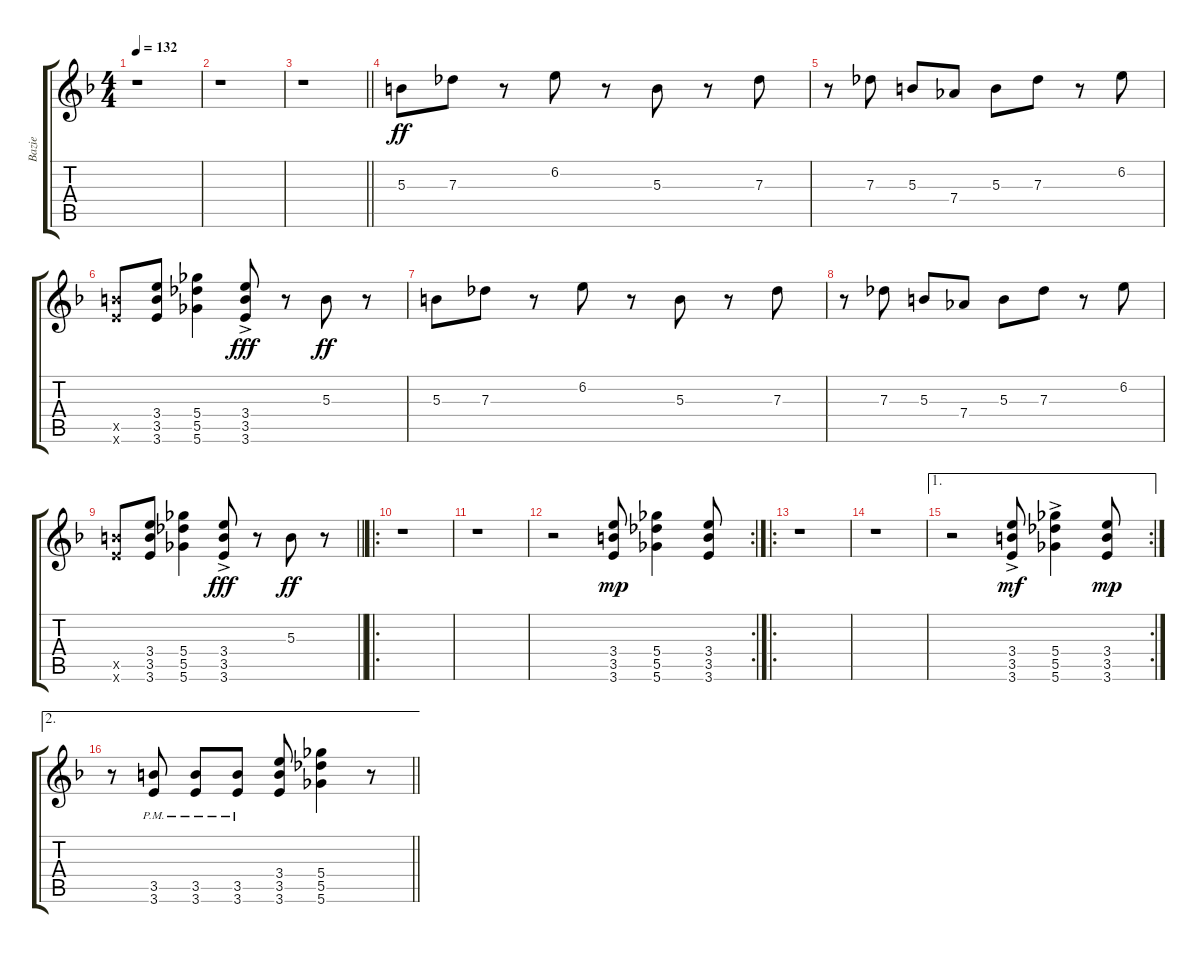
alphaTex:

\track ("Bazie" "Bazie") {instrument distortionguitar}
\staff {score tabs}
\tuning (Eb4 Bb3 Gb3 Db3 Ab2 Db2) {hide}
\ts (4 4)
\tempo 132
\clef g2
\ks f
r.1{dy f} |
r.1 |
\barLineRight lightlight
r.1 |
5.3.8{dy ff} 7.3.8 r.8 6.2.8 r.8 5.3.8 r.8 7.3.8 |
r.8 7.3.8 5.3.8 7.4.8 5.3.8 7.3.8 r.8 6.2.8 |
(3.5{x} 3.6{x}).8{ot 8vb} (3.4 3.5 3.6).8{ot 8vb} (5.4 5.5 5.6).4{ot 8vb} (3.4{ac} 3.5{ac} 3.6{ac}).8{ot 8vb dy fff} r.8 5.3.8{dy ff} r.8 |
5.3.8 7.3.8 r.8 6.2.8 r.8 5.3.8 r.8 7.3.8 |
r.8 7.3.8 5.3.8 7.4.8 5.3.8 7.3.8 r.8 6.2.8 |
\barLineRight lightlight
(3.5{x} 3.6{x}).8{ot 8vb} (3.4 3.5 3.6).8{ot 8vb} (5.4 5.5 5.6).4{ot 8vb} (3.4{ac} 3.5{ac} 3.6{ac}).8{ot 8vb dy fff} r.8 5.3.8{dy ff} r.8 |
\ro
r.1 |
r.1 |
\rc 2
r.2 (3.4 3.5 3.6).8{ot 8vb dy mp} (5.4 5.5 5.6).4{ot 8vb} (3.4 3.5 3.6).8{ot 8vb} |
\ro
r.1 |
r.1 |
\ae 1
\rc 2
r.2 (3.4{ac} 3.5{ac} 3.6{ac}).8{ot 8vb dy mf} (5.4{ac} 5.5{ac} 5.6{ac}).4{ot 8vb} (3.4 3.5 3.6).8{ot 8vb dy mp} |
\ae 2
\barLineRight lightlight
r.8 (3.5{pm} 3.6{pm}).8{ot 8vb} (3.5{pm} 3.6{pm}).8{ot 8vb} (3.5{pm} 3.6{pm}).8{ot 8vb} (3.4 3.5 3.6).8{ot 8vb} (5.4 5.5 5.6).4{ot 8vb} r.8
